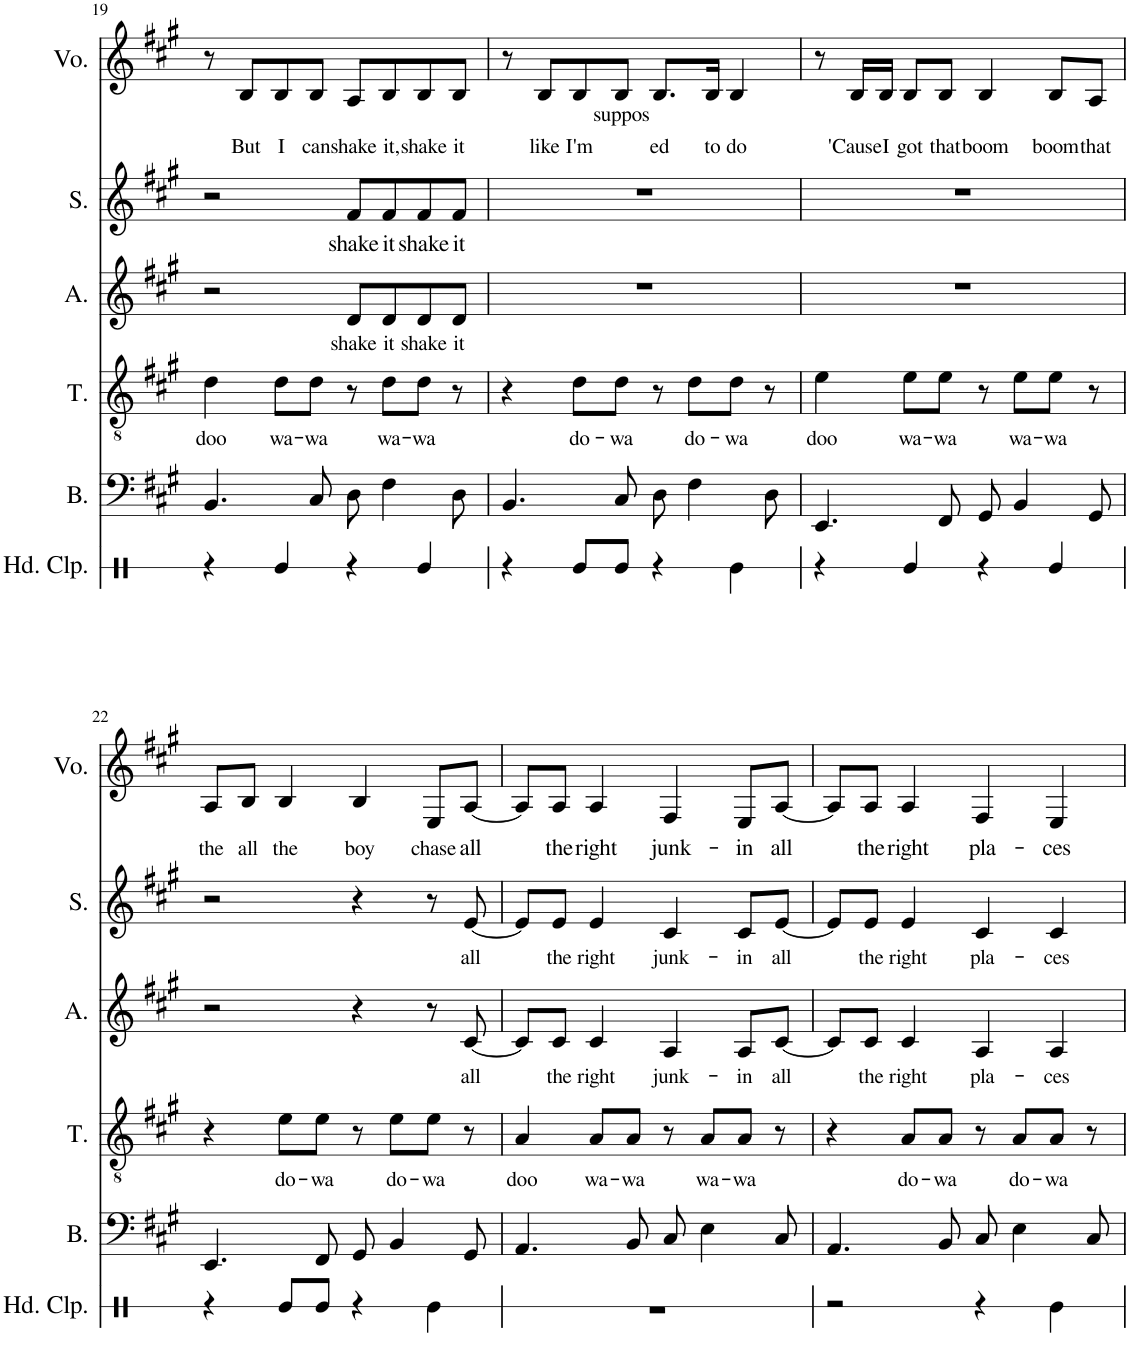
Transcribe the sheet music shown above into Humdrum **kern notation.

**kern	**kern	**text	**kern	**text	**kern	**text	**kern	**text
*part5	*part4	*part4	*part3	*part3	*part2	*part2	*part1	*part1
*staff5	*staff4	*staff4	*staff3	*staff3	*staff2	*staff2	*staff1	*staff1
*I"Bass	*I"Tenor	*	*I"Alto	*	*I"Soprano	*	*I"Voice	*
*I'B.	*I'T.	*	*I'A.	*	*I'S.	*	*I'Vo.	*
!!LO:PB:g=z
*clefF4	*clefGv2	*	*clefG2	*	*clefG2	*	*clefG2	*
*k[f#c#g#]	*k[f#c#g#]	*	*k[f#c#g#]	*	*k[f#c#g#]	*	*k[f#c#g#]	*
*M4/4	*M4/4	*	*M4/4	*	*M4/4	*	*M4/4	*
=19	=19	=19	=19	=19	=19	=19	=19	=19
!	!	!LO:LY:b	!	!	!	!	!	!
4.BB/	4d\	doo	2r	.	2r	.	8r	.
!	!	!	!	!	!	!	!	!LO:LY:b
.	.	.	.	.	.	.	8B/L	But
!	!	!LO:LY:b	!	!	!	!	!	!LO:LY:b
.	8d\L	wa-	.	.	.	.	8B/	I
!	!	!LO:LY:b	!	!	!	!	!	!LO:LY:b
8C#/	8d\J	-wa	.	.	.	.	8B/J	can
!	!	!	!	!LO:LY:b	!	!LO:LY:b	!	!LO:LY:b
8D\	8r	.	8d/L	shake	8f#/L	shake	8A/L	shake
!	!	!LO:LY:b	!	!LO:LY:b	!	!LO:LY:b	!	!LO:LY:b
4F#\	8d\L	wa-	8d/	it	8f#/	it	8B/	it,
!	!	!LO:LY:b	!	!LO:LY:b	!	!LO:LY:b	!	!LO:LY:b
.	8d\J	-wa	8d/	shake	8f#/	shake	8B/	shake
!	!	!	!	!LO:LY:b	!	!LO:LY:b	!	!LO:LY:b
8D\	8r	.	8d/J	it	8f#/J	it	8B/J	it
=20	=20	=20	=20	=20	=20	=20	=20	=20
4.BB/	4r	.	1r	.	1r	.	8r	.
!	!	!	!	!	!	!	!	!LO:LY:b
.	.	.	.	.	.	.	8B/L	like
!	!	!LO:LY:b	!	!	!	!	!	!LO:LY:b
.	8d\L	do-	.	.	.	.	8B/	I'm
!	!	!LO:LY:b	!	!	!	!	!	!LO:LY:b
8C#/	8d\J	-wa	.	.	.	.	8B/J	suppos-
!	!	!	!	!	!	!	!	!LO:LY:b
8D\	8r	.	.	.	.	.	8.B/L	ed
!	!	!LO:LY:b	!	!	!	!	!	!
4F#\	8d\L	do-	.	.	.	.	.	.
!	!	!	!	!	!	!	!	!LO:LY:b
.	.	.	.	.	.	.	16B/Jk	to
!	!	!LO:LY:b	!	!	!	!	!	!LO:LY:b
.	8d\J	-wa	.	.	.	.	4B/	do
8D\	8r	.	.	.	.	.	.	.
=21	=21	=21	=21	=21	=21	=21	=21	=21
!	!	!LO:LY:b	!	!	!	!	!	!
4.EE/	4e\	doo	1r	.	1r	.	8r	.
!	!	!	!	!	!	!	!	!LO:LY:b
.	.	.	.	.	.	.	16B/LL	'Cause
!	!	!	!	!	!	!	!	!LO:LY:b
.	.	.	.	.	.	.	16B/JJ	I
!	!	!LO:LY:b	!	!	!	!	!	!LO:LY:b
.	8e\L	wa-	.	.	.	.	8B/L	got
!	!	!LO:LY:b	!	!	!	!	!	!LO:LY:b
8FF#/	8e\J	-wa	.	.	.	.	8B/J	that
!	!	!	!	!	!	!	!	!LO:LY:b
8GG#/	8r	.	.	.	.	.	4B/	boom
!	!	!LO:LY:b	!	!	!	!	!	!
4BB/	8e\L	wa-	.	.	.	.	.	.
!	!	!LO:LY:b	!	!	!	!	!	!LO:LY:b
.	8e\J	-wa	.	.	.	.	8B/L	boom
!	!	!	!	!	!	!	!	!LO:LY:b
8GG#/	8r	.	.	.	.	.	8A/J	that
!!LO:LB:g=z
=22	=22	=22	=22	=22	=22	=22	=22	=22
!	!	!	!	!	!	!	!	!LO:LY:b
4.EE/	4r	.	2r	.	2r	.	8A/L	the
!	!	!	!	!	!	!	!	!LO:LY:b
.	.	.	.	.	.	.	8B/J	all
!	!	!LO:LY:b	!	!	!	!	!	!LO:LY:b
.	8e\L	do-	.	.	.	.	4B/	the
!	!	!LO:LY:b	!	!	!	!	!	!
8FF#/	8e\J	-wa	.	.	.	.	.	.
!	!	!	!	!	!	!	!	!LO:LY:b
8GG#/	8r	.	4r	.	4r	.	4B/	boy
!	!	!LO:LY:b	!	!	!	!	!	!
4BB/	8e\L	do-	.	.	.	.	.	.
!	!	!LO:LY:b	!	!	!	!	!	!LO:LY:b
.	8e\J	-wa	8r	.	8r	.	8E/L	chase
!	!	!	!	!LO:LY:b	!	!LO:LY:b	!	!LO:LY:b
8GG#/	8r	.	[8c#/	all	[8e/	all	[8A/J	all
=23	=23	=23	=23	=23	=23	=23	=23	=23
!	!	!LO:LY:b	!	!	!	!	!	!
4.AA/	4A/	doo	8c#/L]	.	8e/L]	.	8A/L]	.
!	!	!	!	!LO:LY:b	!	!LO:LY:b	!	!LO:LY:b
.	.	.	8c#/J	the	8e/J	the	8A/J	the
!	!	!LO:LY:b	!	!LO:LY:b	!	!LO:LY:b	!	!LO:LY:b
.	8A/L	wa-	4c#/	right	4e/	right	4A/	right
!	!	!LO:LY:b	!	!	!	!	!	!
8BB/	8A/J	-wa	.	.	.	.	.	.
!	!	!	!	!LO:LY:b	!	!LO:LY:b	!	!LO:LY:b
8C#/	8r	.	4A/	junk-	4c#/	junk-	4F#/	junk-
!	!	!LO:LY:b	!	!	!	!	!	!
4E\	8A/L	wa-	.	.	.	.	.	.
!	!	!LO:LY:b	!	!LO:LY:b	!	!LO:LY:b	!	!LO:LY:b
.	8A/J	-wa	8A/L	-in	8c#/L	-in	8E/L	-in
!	!	!	!	!LO:LY:b	!	!LO:LY:b	!	!LO:LY:b
8C#/	8r	.	[8c#/J	all	[8e/J	all	[8A/J	all
=24	=24	=24	=24	=24	=24	=24	=24	=24
4.AA/	4r	.	8c#/L]	.	8e/L]	.	8A/L]	.
!	!	!	!	!LO:LY:b	!	!LO:LY:b	!	!LO:LY:b
.	.	.	8c#/J	the	8e/J	the	8A/J	the
!	!	!LO:LY:b	!	!LO:LY:b	!	!LO:LY:b	!	!LO:LY:b
.	8A/L	do-	4c#/	right	4e/	right	4A/	right
!	!	!LO:LY:b	!	!	!	!	!	!
8BB/	8A/J	-wa	.	.	.	.	.	.
!	!	!	!	!LO:LY:b	!	!LO:LY:b	!	!LO:LY:b
8C#/	8r	.	4A/	pla-	4c#/	pla-	4F#/	pla-
!	!	!LO:LY:b	!	!	!	!	!	!
4E\	8A/L	do-	.	.	.	.	.	.
!	!	!LO:LY:b	!	!LO:LY:b	!	!LO:LY:b	!	!LO:LY:b
.	8A/J	-wa	4A/	-ces	4c#/	-ces	4E/	-ces
8C#/	8r	.	.	.	.	.	.	.
=	=	=	=	=	=	=	=	=
*-	*-	*-	*-	*-	*-	*-	*-	*-
